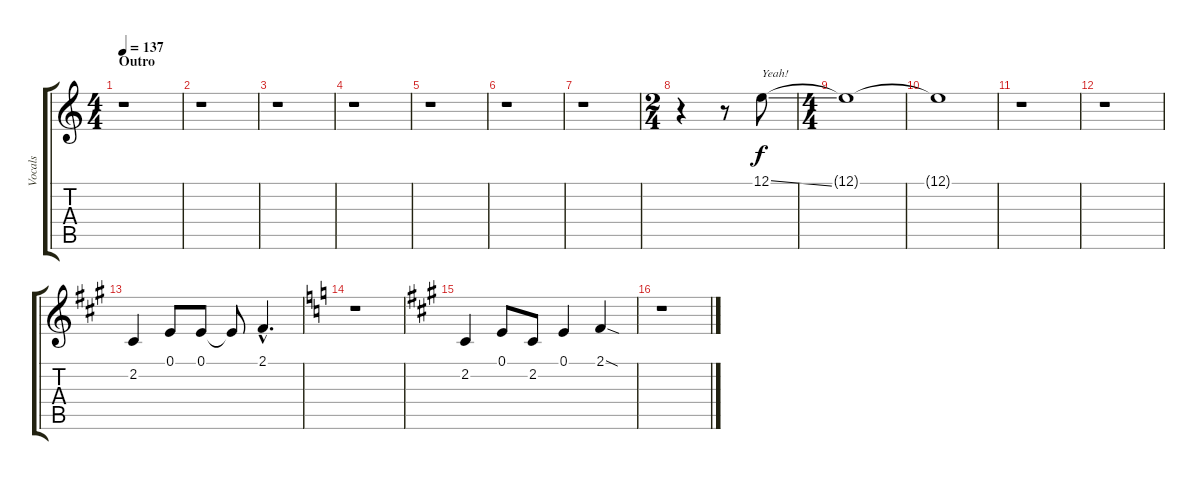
\track ("Vocals" "Vocals") {instrument altosax}
\staff {score tabs}
\tuning (E4 B3 G3 D3 A2 E2) {hide}
\ts (4 4)
\section ("" "Outro")
\tempo 137
\clef g2
\ks c
r.1{dy f} |
r.1 |
r.1 |
r.1 |
r.1 |
r.1 |
r.1 |
\ts (2 4)
r.4 r.8 12.1{ss}.8{txt "Yeah!"} |
\ts (4 4)
12.1{t}.1 |
12.1{t}.1 |
r.1 |
r.1 |
\ks a
2.2.4 0.1.8 0.1.8 0.1{t}.8 2.1{hac}.4{d} |
\ks c
r.1 |
\ks a
2.2.4 0.1.8 2.2.8 0.1.4 2.1{sod}.4 |
r.1
